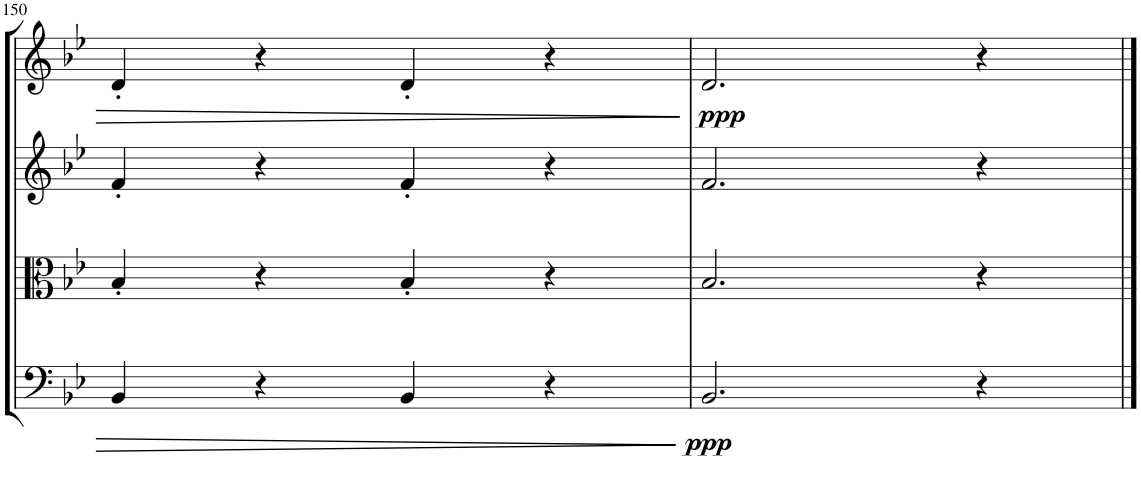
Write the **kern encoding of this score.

**kern	**dynam	**kern	**kern	**kern	**dynam
*part4	*part4	*part3	*part2	*part1	*part1
*staff4	*staff4	*staff3	*staff2	*staff1	*staff1
*I"Violoncello	*	*I"Viola	*I"Violin II	*I"Violin I	*
*I'Vc	*	*I'Vla	*I'Vln	*I'Vln	*
!!LO:PB:g=z
*clefF4	*	*clefC3	*clefG2	*clefG2	*
*k[b-e-]	*	*k[b-e-]	*k[b-e-]	*k[b-e-]	*
*M4/4	*	*M4/4	*M4/4	*M4/4	*
=150	=150	=150	=150	=150	=150
4BB-/	.	4B-'/	4f'/	4d'/	.
4r	.	4r	4r	4r	.
4BB-/	.	4B-'/	4f'/	4d'/	.
4r	.	4r	4r	4r	.
=151	=151	=151	=151	=151	=151
!	!LO:DY:b	!	!	!	!LO:DY:b
2.BB-/	ppp	2.B-/	2.f/	2.d/	ppp
4r	.	4r	4r	4r	.
==	==	==	==	==	==
*-	*-	*-	*-	*-	*-
